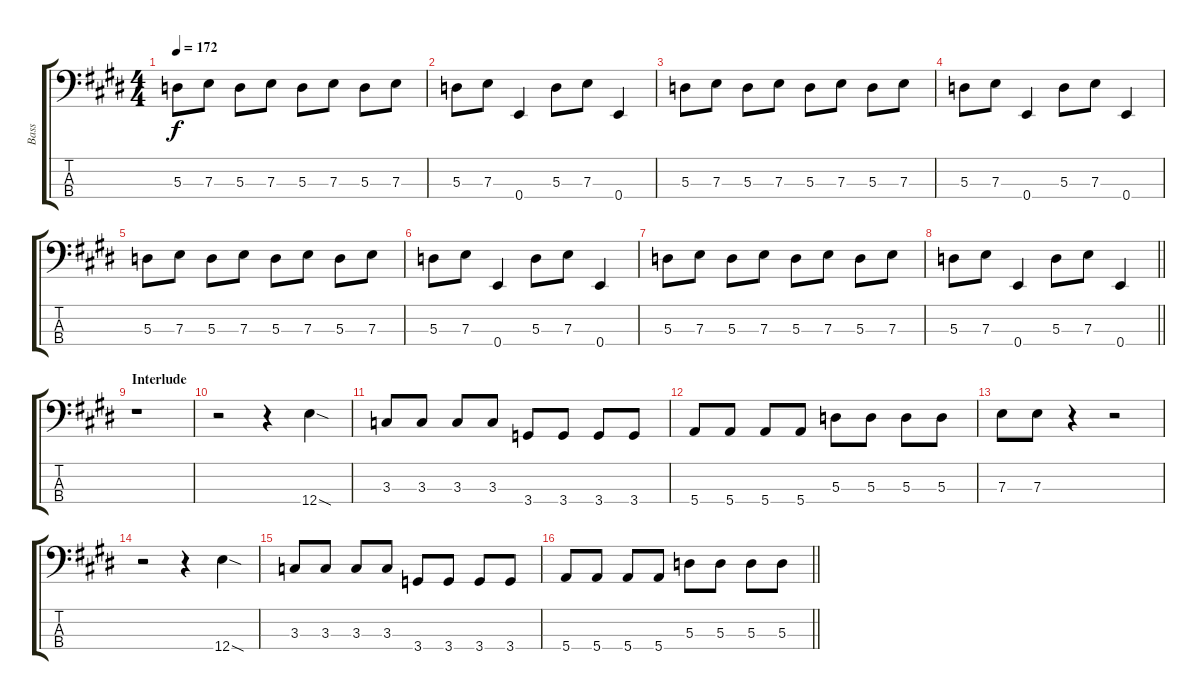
\track ("Bass" "Bass") {instrument electricbasspick}
\staff {score tabs}
\tuning (G2 D2 A1 E1) {hide}
\ts (4 4)
\tempo 172
\clef f4
\ks e
5.3.8{dy f} 7.3.8 5.3.8 7.3.8 5.3.8 7.3.8 5.3.8 7.3.8 |
5.3.8 7.3.8 0.4.4 5.3.8 7.3.8 0.4.4 |
5.3.8 7.3.8 5.3.8 7.3.8 5.3.8 7.3.8 5.3.8 7.3.8 |
5.3.8 7.3.8 0.4.4 5.3.8 7.3.8 0.4.4 |
5.3.8 7.3.8 5.3.8 7.3.8 5.3.8 7.3.8 5.3.8 7.3.8 |
5.3.8 7.3.8 0.4.4 5.3.8 7.3.8 0.4.4 |
5.3.8 7.3.8 5.3.8 7.3.8 5.3.8 7.3.8 5.3.8 7.3.8 |
\barLineRight lightlight
5.3.8 7.3.8 0.4.4 5.3.8 7.3.8 0.4.4 |
\section ("" "Interlude")
r.1 |
r.2 r.4 12.4{sod}.4 |
3.3.8 3.3.8 3.3.8 3.3.8 3.4.8 3.4.8 3.4.8 3.4.8 |
5.4.8 5.4.8 5.4.8 5.4.8 5.3.8 5.3.8 5.3.8 5.3.8 |
7.3.8 7.3.8 r.4 r.2 |
r.2 r.4 12.4{sod}.4 |
3.3.8 3.3.8 3.3.8 3.3.8 3.4.8 3.4.8 3.4.8 3.4.8 |
\barLineRight lightlight
5.4.8 5.4.8 5.4.8 5.4.8 5.3.8 5.3.8 5.3.8 5.3.8
